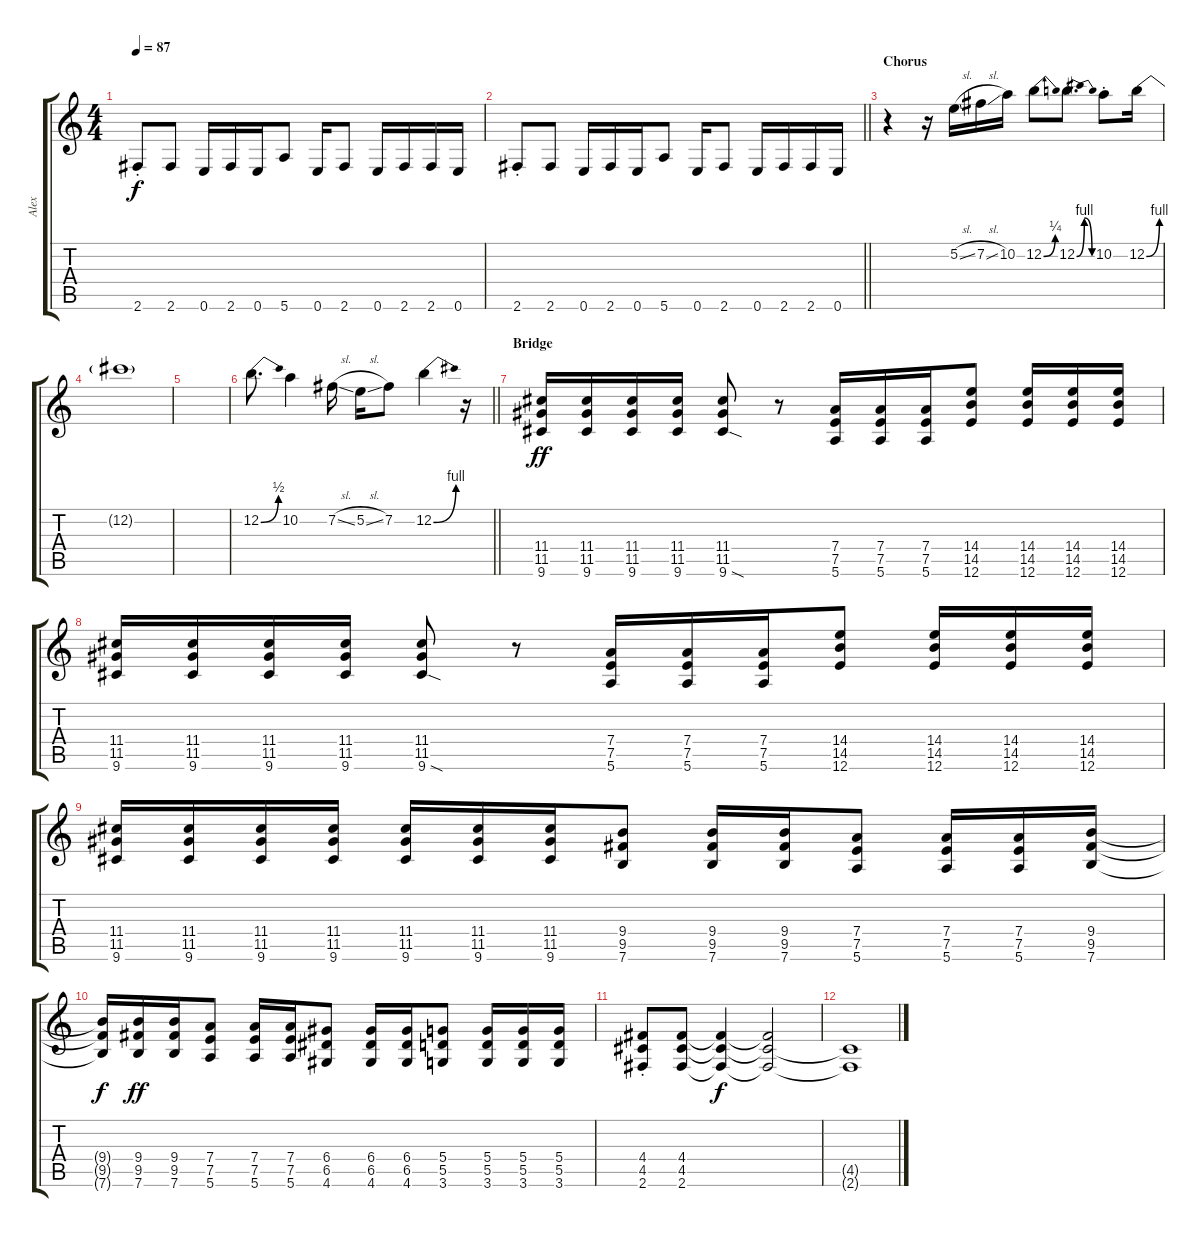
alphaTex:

\track ("Alex" "Alex") {instrument overdrivenguitar}
\staff {score tabs}
\tuning (E4 B3 G3 D3 A2 E2) {hide}
\ts (4 4)
\tempo 87
\clef g2
\ks c
2.6{st}.8{dy f} 2.6.8 0.6.16 2.6.16 0.6.16 5.6.8 0.6.16 2.6.8 0.6.16 2.6.16 2.6.16 0.6.16 |
\barLineRight lightlight
2.6{st}.8 2.6.8 0.6.16 2.6.16 0.6.16 5.6.8 0.6.16 2.6.8 0.6.16 2.6.16 2.6.16 0.6.16 |
\section ("" "Chorus")
r.4 r.16 5.2{sl}.16 7.2{sl}.16 10.2.16 12.2{be (bend 0 0 60 1)}.8 12.2{be (bendrelease 0 0 30 4 30 4 60 0)}.8{d} 10.2{st}.8 12.2{be (bend 0 0 60 4)}.16 |
12.2{t}.1 |
|
\barLineRight lightlight
12.2{be (bend 0 0 60 2)}.8{d} 10.2.4 7.2{sl}.16 5.2{sl}.16 7.2.8 12.2{be (bend 0 0 60 4)}.4 r.16 |
\section ("" "Bridge")
(11.4 11.5 9.6).16{dy ff} (11.4 11.5 9.6).16 (11.4 11.5 9.6).16 (11.4 11.5 9.6).16 (11.4 11.5 9.6{sod}).8 r.8 (7.4 7.5 5.6).16 (7.4 7.5 5.6).16 (7.4 7.5 5.6).16 (14.4 14.5 12.6).8 (14.4 14.5 12.6).16 (14.4 14.5 12.6).16 (14.4 14.5 12.6).16 |
(11.4 11.5 9.6).16 (11.4 11.5 9.6).16 (11.4 11.5 9.6).16 (11.4 11.5 9.6).16 (11.4 11.5 9.6{sod}).8 r.8 (7.4 7.5 5.6).16 (7.4 7.5 5.6).16 (7.4 7.5 5.6).16 (14.4 14.5 12.6).8 (14.4 14.5 12.6).16 (14.4 14.5 12.6).16 (14.4 14.5 12.6).16 |
(11.4 11.5 9.6).16 (11.4 11.5 9.6).16 (11.4 11.5 9.6).16 (11.4 11.5 9.6).16 (11.4 11.5 9.6).16 (11.4 11.5 9.6).16 (11.4 11.5 9.6).16 (9.4 9.5 7.6).8 (9.4 9.5 7.6).16 (9.4 9.5 7.6).16 (7.4 7.5 5.6).8 (7.4 7.5 5.6).16 (7.4 7.5 5.6).16 (9.4 9.5 7.6).16 |
(9.4{t} 9.5{t} 7.6{t}).16{dy f} (9.4 9.5 7.6).16{dy ff} (9.4 9.5 7.6).16 (7.4 7.5 5.6).8 (7.4 7.5 5.6).16 (7.4 7.5 5.6).16 (6.4 6.5 4.6).8 (6.4 6.5 4.6).16 (6.4 6.5 4.6).16 (5.4 5.5 3.6).8 (5.4 5.5 3.6).16 (5.4 5.5 3.6).16 (5.4 5.5 3.6).16 |
(4.4{st} 4.5{st} 2.6{st}).8 (4.4 4.5 2.6).8 (4.4{t} 4.5{t} 2.6{t}).4{dy f} (4.4{t} 4.5{t} 2.6{t}).2 |
(4.5{t} 2.6{t}).1
